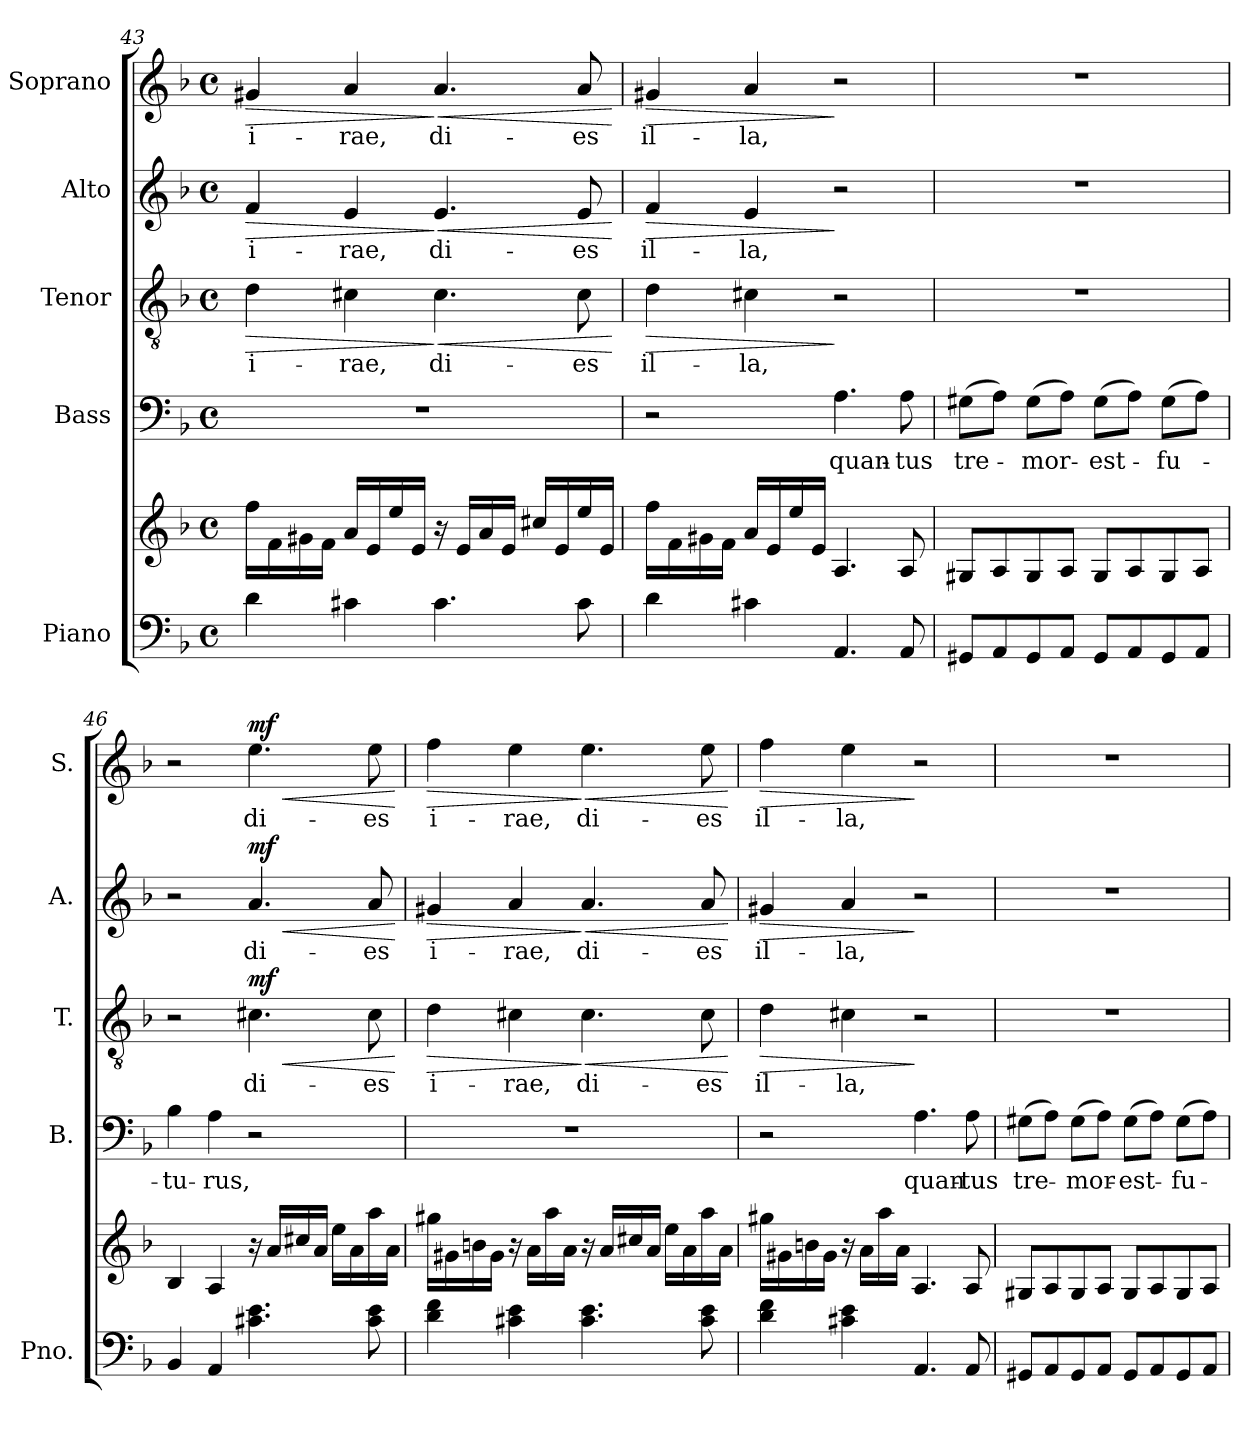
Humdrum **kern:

**kern	**kern	**dynam	**kern	**text	**dynam	**kern	**text	**dynam	**kern	**text	**dynam	**kern	**text	**dynam
*part5	*part5	*part5	*part4	*part4	*part4	*part3	*part3	*part3	*part2	*part2	*part2	*part1	*part1	*part1
*staff6	*staff5	*staff5/6	*staff4	*staff4	*staff4	*staff3	*staff3	*staff3	*staff2	*staff2	*staff2	*staff1	*staff1	*staff1
*I"Piano	*	*	*I"Bass	*	*	*I"Tenor	*	*	*I"Alto	*	*	*I"Soprano	*	*
*I'Pno.	*	*	*I'B.	*	*	*I'T.	*	*	*I'A.	*	*	*I'S.	*	*
*clefF4	*clefG2	*	*clefF4	*	*	*clefGv2	*	*	*clefG2	*	*	*clefG2	*	*
*k[b-]	*k[b-]	*	*k[b-]	*	*	*k[b-]	*	*	*k[b-]	*	*	*k[b-]	*	*
*M4/4	*M4/4	*	*M4/4	*	*	*M4/4	*	*	*M4/4	*	*	*M4/4	*	*
*met(c)	*met(c)	*	*met(c)	*	*	*met(c)	*	*	*met(c)	*	*	*met(c)	*	*
=43	=43	=43	=43	=43	=43	=43	=43	=43	=43	=43	=43	=43	=43	=43
!	!	!	!	!	!	!	!	!LO:HP:b	!	!	!LO:HP:b	!	!	!LO:HP:b
4d\	16ff\LL	.	1r	.	.	4d\	i-	>	4f/	i-	>	4g#X/	i-	>
.	16f\	.	.	.	.	.	.	.	.	.	.	.	.	.
.	16g#X\	.	.	.	.	.	.	.	.	.	.	.	.	.
.	16f\JJ	.	.	.	.	.	.	.	.	.	.	.	.	.
4c#X\	16a/LL	.	.	.	.	4c#X\	-rae,	.	4e/	-rae,	.	4a/	-rae,	.
.	16e/	.	.	.	.	.	.	.	.	.	.	.	.	.
.	16ee/	.	.	.	.	.	.	.	.	.	.	.	.	.
.	16e/JJ	.	.	.	.	.	.	.	.	.	.	.	.	.
!	!	!	!	!	!	!	!	!LO:HP:n=1:b	!	!	!LO:HP:n=1:b	!	!	!LO:HP:n=1:b
4.c#\	16r	.	.	.	.	4.c#\	di-	] <	4.e/	di-	] <	4.a/	di-	] <
.	16e/LL	.	.	.	.	.	.	.	.	.	.	.	.	.
.	16a/	.	.	.	.	.	.	.	.	.	.	.	.	.
.	16e/JJ	.	.	.	.	.	.	.	.	.	.	.	.	.
.	16cc#X/LL	.	.	.	.	.	.	.	.	.	.	.	.	.
.	16e/	.	.	.	.	.	.	.	.	.	.	.	.	.
8c#\	16ee/	.	.	.	.	8c#\	-es	.	8e/	-es	.	8a/	-es	.
.	16e/JJ	.	.	.	.	.	.	.	.	.	.	.	.	.
.	.	.	.	.	.	.	.	[	.	.	[	.	.	[
!!LO:LB:g=z
=44	=44	=44	=44	=44	=44	=44	=44	=44	=44	=44	=44	=44	=44	=44
!	!	!	!	!	!	!	!	!LO:HP:b	!	!	!LO:HP:b	!	!	!LO:HP:b
4d\	16ff\LL	.	2r	.	.	4d\	il-	>	4f/	il-	>	4g#X/	il-	>
.	16f\	.	.	.	.	.	.	.	.	.	.	.	.	.
.	16g#X\	.	.	.	.	.	.	.	.	.	.	.	.	.
.	16f\JJ	.	.	.	.	.	.	.	.	.	.	.	.	.
4c#X\	16a/LL	.	.	.	.	4c#X\	-la,	.	4e/	-la,	.	4a/	-la,	.
.	16e/	.	.	.	.	.	.	.	.	.	.	.	.	.
.	16ee/	.	.	.	.	.	.	.	.	.	.	.	.	.
.	16e/JJ	.	.	.	.	.	.	.	.	.	.	.	.	.
!	!	!	!	!	!LO:DY:a	!	!	!	!	!	!	!	!	!
4.AA/	4.A/	.	4.A\	quan-	other-dynamics	2r	.	]	2r	.	]	2r	.	]
8AA/	8A/	.	8A\	-tus	.	.	.	.	.	.	.	.	.	.
=45	=45	=45	=45	=45	=45	=45	=45	=45	=45	=45	=45	=45	=45	=45
8GG#X/L	8G#X/L	.	(8G#X\L	tre-	.	1r	.	.	1r	.	.	1r	.	.
8AA/	8A/	.	8A\J)	.	.	.	.	.	.	.	.	.	.	.
8GG#/	8G#/	.	(8G#\L	-mor-	.	.	.	.	.	.	.	.	.	.
8AA/J	8A/J	.	8A\J)	.	.	.	.	.	.	.	.	.	.	.
8GG#/L	8G#/L	.	(8G#\L	-est-	.	.	.	.	.	.	.	.	.	.
8AA/	8A/	.	8A\J)	.	.	.	.	.	.	.	.	.	.	.
8GG#/	8G#/	.	(8G#\L	-fu-	.	.	.	.	.	.	.	.	.	.
8AA/J	8A/J	.	8A\J)	.	.	.	.	.	.	.	.	.	.	.
=46	=46	=46	=46	=46	=46	=46	=46	=46	=46	=46	=46	=46	=46	=46
4BB-/	4B-/	.	4B-\	-tu-	.	2r	.	.	2r	.	.	2r	.	.
4AA/	4A/	.	4A\	-rus,	.	.	.	.	.	.	.	.	.	.
!	!	!	!	!	!	!	!	!LO:HP:b	!	!	!LO:HP:b	!	!	!LO:HP:b
!	!	!	!	!	!	!	!	!LO:DY:n=1:a	!	!	!LO:DY:n=1:a	!	!	!LO:DY:n=1:a
4.c#X\ 4.e\	16r	.	2r	.	.	4.c#X\	di-	< mf	4.a/	di-	< mf	4.ee\	di-	< mf
.	16a/LL	.	.	.	.	.	.	.	.	.	.	.	.	.
.	16cc#X/	.	.	.	.	.	.	.	.	.	.	.	.	.
.	16a/JJ	.	.	.	.	.	.	.	.	.	.	.	.	.
.	16ee\LL	.	.	.	.	.	.	.	.	.	.	.	.	.
.	16a\	.	.	.	.	.	.	.	.	.	.	.	.	.
8c#\ 8e\	16aa\	.	.	.	.	8c#\	-es	.	8a/	-es	.	8ee\	-es	.
.	16a\JJ	.	.	.	.	.	.	.	.	.	.	.	.	.
.	.	.	.	.	.	.	.	[	.	.	[	.	.	[
=47	=47	=47	=47	=47	=47	=47	=47	=47	=47	=47	=47	=47	=47	=47
!	!	!	!	!	!	!	!	!LO:HP:b	!	!	!LO:HP:b	!	!	!LO:HP:b
4d\ 4f\	16gg#X\LL	.	1r	.	.	4d\	i-	>	4g#X/	i-	>	4ff\	i-	>
.	16g#X\	.	.	.	.	.	.	.	.	.	.	.	.	.
.	16bn\	.	.	.	.	.	.	.	.	.	.	.	.	.
.	16g#\JJ	.	.	.	.	.	.	.	.	.	.	.	.	.
4c#X\ 4e\	16r	.	.	.	.	4c#X\	-rae,	.	4a/	-rae,	.	4ee\	-rae,	.
.	16a\LL	.	.	.	.	.	.	.	.	.	.	.	.	.
.	16aa\	.	.	.	.	.	.	.	.	.	.	.	.	.
.	16a\JJ	.	.	.	.	.	.	.	.	.	.	.	.	.
!	!	!	!	!	!	!	!	!LO:HP:n=1:b	!	!	!LO:HP:n=1:b	!	!	!LO:HP:n=1:b
4.c#\ 4.e\	16r	.	.	.	.	4.c#\	di-	] <	4.a/	di-	] <	4.ee\	di-	] <
.	16a/LL	.	.	.	.	.	.	.	.	.	.	.	.	.
.	16cc#X/	.	.	.	.	.	.	.	.	.	.	.	.	.
.	16a/JJ	.	.	.	.	.	.	.	.	.	.	.	.	.
.	16ee\LL	.	.	.	.	.	.	.	.	.	.	.	.	.
.	16a\	.	.	.	.	.	.	.	.	.	.	.	.	.
8c#\ 8e\	16aa\	.	.	.	.	8c#\	-es	.	8a/	-es	.	8ee\	-es	.
.	16a\JJ	.	.	.	.	.	.	.	.	.	.	.	.	.
.	.	.	.	.	.	.	.	[	.	.	[	.	.	[
!!LO:PB:g=z
=48	=48	=48	=48	=48	=48	=48	=48	=48	=48	=48	=48	=48	=48	=48
!	!	!	!	!	!	!	!	!LO:HP:b	!	!	!LO:HP:b	!	!	!LO:HP:b
4d\ 4f\	16gg#X\LL	.	2r	.	.	4d\	il-	>	4g#X/	il-	>	4ff\	il-	>
.	16g#X\	.	.	.	.	.	.	.	.	.	.	.	.	.
.	16bn\	.	.	.	.	.	.	.	.	.	.	.	.	.
.	16g#\JJ	.	.	.	.	.	.	.	.	.	.	.	.	.
4c#X\ 4e\	16r	.	.	.	.	4c#X\	-la,	.	4a/	-la,	.	4ee\	-la,	.
.	16a\LL	.	.	.	.	.	.	.	.	.	.	.	.	.
.	16aa\	.	.	.	.	.	.	.	.	.	.	.	.	.
.	16a\JJ	.	.	.	.	.	.	.	.	.	.	.	.	.
!	!	!LO:DY:a=2	!	!	!LO:DY:a	!	!	!	!	!	!	!	!	!
4.AA/	4.A/	other-dynamics	4.A\	quan-	other-dynamics	2r	.	]	2r	.	]	2r	.	]
8AA/	8A/	.	8A\	-tus	.	.	.	.	.	.	.	.	.	.
=49	=49	=49	=49	=49	=49	=49	=49	=49	=49	=49	=49	=49	=49	=49
8GG#X/L	8G#X/L	.	(8G#X\L	tre-	.	1r	.	.	1r	.	.	1r	.	.
8AA/	8A/	.	8A\J)	.	.	.	.	.	.	.	.	.	.	.
8GG#/	8G#/	.	(8G#\L	-mor-	.	.	.	.	.	.	.	.	.	.
8AA/J	8A/J	.	8A\J)	.	.	.	.	.	.	.	.	.	.	.
8GG#/L	8G#/L	.	(8G#\L	-est-	.	.	.	.	.	.	.	.	.	.
8AA/	8A/	.	8A\J)	.	.	.	.	.	.	.	.	.	.	.
8GG#/	8G#/	.	(8G#\L	-fu-	.	.	.	.	.	.	.	.	.	.
8AA/J	8A/J	.	8A\J)	.	.	.	.	.	.	.	.	.	.	.
=	=	=	=	=	=	=	=	=	=	=	=	=	=	=
*-	*-	*-	*-	*-	*-	*-	*-	*-	*-	*-	*-	*-	*-	*-
